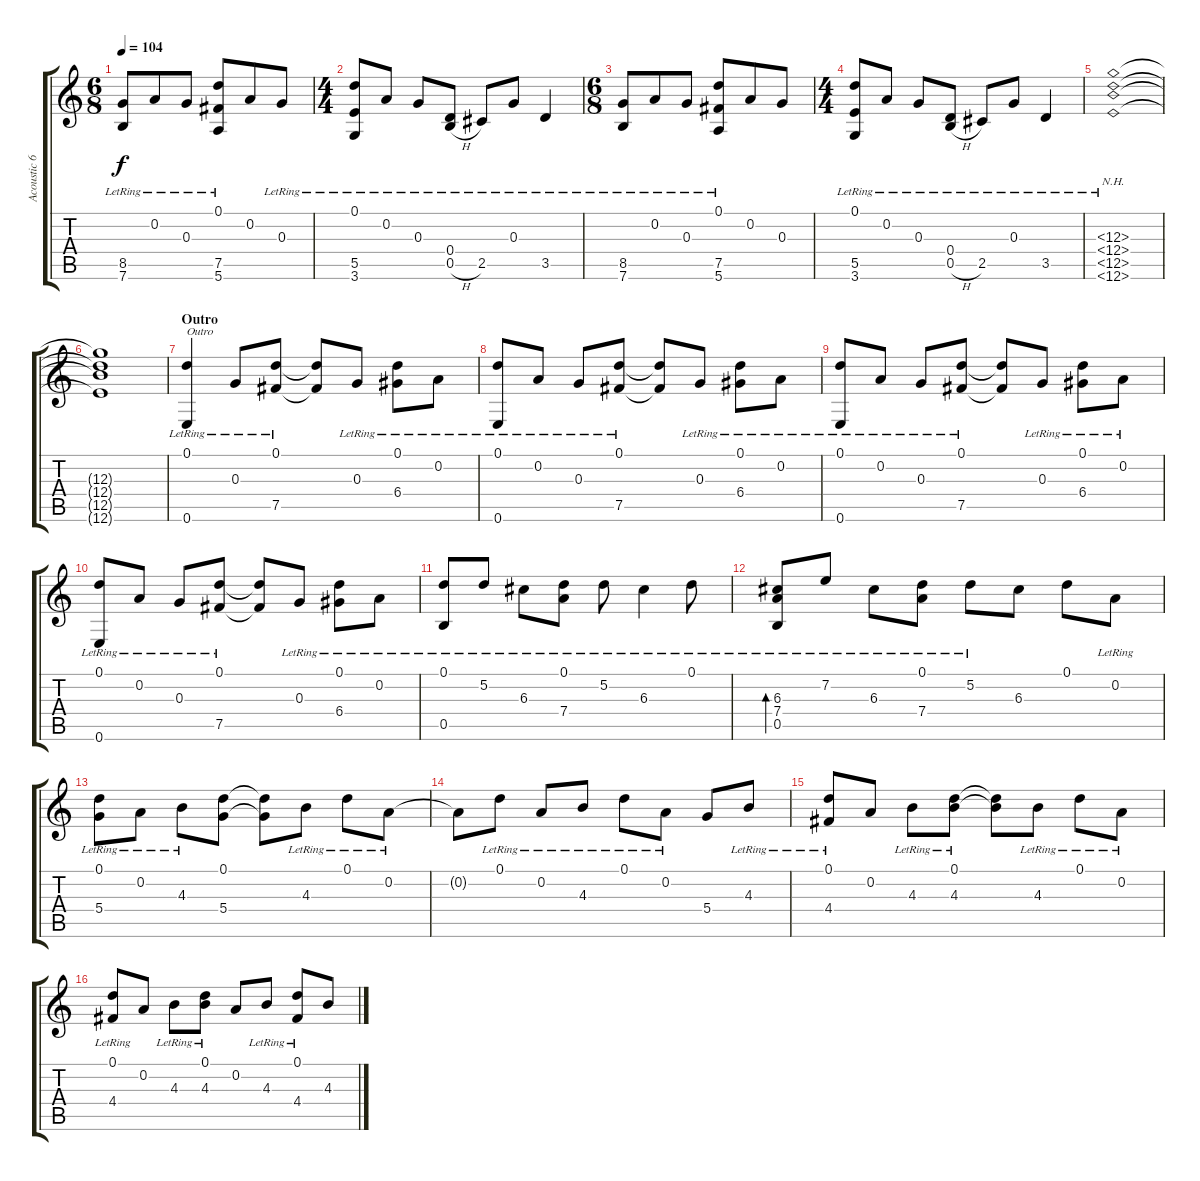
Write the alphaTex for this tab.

\track ("Acoustic 6 string" "Acoustic 6") {instrument acousticguitarsteel}
\staff {score tabs}
\tuning (D4 A3 G3 D3 B2 E2) {hide}
\ts (6 8)
\tempo 104
\clef g2
\ks c
(8.5{lr} 7.6{lr}).8{dy f} 0.2{lr}.8 0.3{lr}.8 (0.1{lr} 7.5{lr} 5.6{lr}).8 0.2.8 0.3{lr}.8 |
\ts (4 4)
(0.1{lr} 5.5{lr} 3.6{lr}).8 0.2{lr}.8 0.3{lr}.8 (0.4{lr} 0.5{h}).8 2.5{lr}.8 0.3{lr}.8 3.5{lr}.4 |
\ts (6 8)
(8.5{lr} 7.6{lr}).8 0.2{lr}.8 0.3{lr}.8 (0.1 7.5{lr} 5.6{lr}).8 0.2.8 0.3.8 |
\ts (4 4)
(0.1{lr} 5.5{lr} 3.6{lr}).8 0.2{lr}.8 0.3{lr}.8 (0.4{lr} 0.5{h}).8 2.5{lr}.8 0.3{lr}.8 3.5{lr}.4 |
(12.3{nh lr} 12.4{nh lr} 12.5{nh lr} 12.6{nh lr}).1 |
(12.3{t} 12.4{t} 12.5{t} 12.6{t}).1 |
\section ("" "Outro")
(0.1{lr} 0.6{lr}).4{txt "Outro"} 0.3{lr}.8 (0.1{lr} 7.5{lr}).8 (0.1{t} 7.5{t}).8 0.3{lr}.8 (0.1{lr} 6.4{lr}).8 0.2{lr}.8 |
(0.1{lr} 0.6{lr}).8 0.2{lr}.8 0.3{lr}.8 (0.1{lr} 7.5{lr}).8 (0.1{t} 7.5{t}).8 0.3{lr}.8 (0.1{lr} 6.4{lr}).8 0.2{lr}.8 |
(0.1{lr} 0.6{lr}).8 0.2{lr}.8 0.3{lr}.8 (0.1{lr} 7.5{lr}).8 (0.1{t} 7.5{t}).8 0.3{lr}.8 (0.1{lr} 6.4{lr}).8 0.2{lr}.8 |
(0.1{lr} 0.6{lr}).8 0.2{lr}.8 0.3{lr}.8 (0.1{lr} 7.5{lr}).8 (0.1{t} 7.5{t}).8 0.3{lr}.8 (0.1{lr} 6.4{lr}).8 0.2{lr}.8 |
(0.1{lr} 0.5{lr}).8 5.2{lr}.8 6.3{lr}.8 (0.1{lr} 7.4{lr}).8 5.2{lr}.8 6.3{lr}.4 0.1{lr}.8 |
(6.3 7.4 0.5{lr}).8{bd 60} 7.2{lr}.8 6.3{lr}.8 (0.1{lr} 7.4).8 5.2{lr}.8 6.3.8 0.1.8 0.2{lr}.8 |
(0.1{lr} 5.4{lr}).8 0.2{lr}.8 4.3{lr}.8 (0.1 5.4).8 (0.1{t} 5.4{t}).8 4.3{lr}.8 0.1{lr}.8 0.2{lr}.8 |
0.2{t}.8 0.1{lr}.8 0.2{lr}.8 4.3{lr}.8 0.1{lr}.8 0.2{lr}.8 5.4.8 4.3{lr}.8 |
(0.1 4.4{lr}).8 0.2.8 4.3{lr}.8 (0.1{lr} 4.3{lr}).8 (0.1{t} 4.3{t}).8 4.3{lr}.8 0.1{lr}.8 0.2{lr}.8 |
(0.1 4.4{lr}).8 0.2.8 4.3{lr}.8 (0.1{lr} 4.3{lr}).8 0.2.8 4.3{lr}.8 (0.1{lr} 4.4).8 4.3{ss}.8
